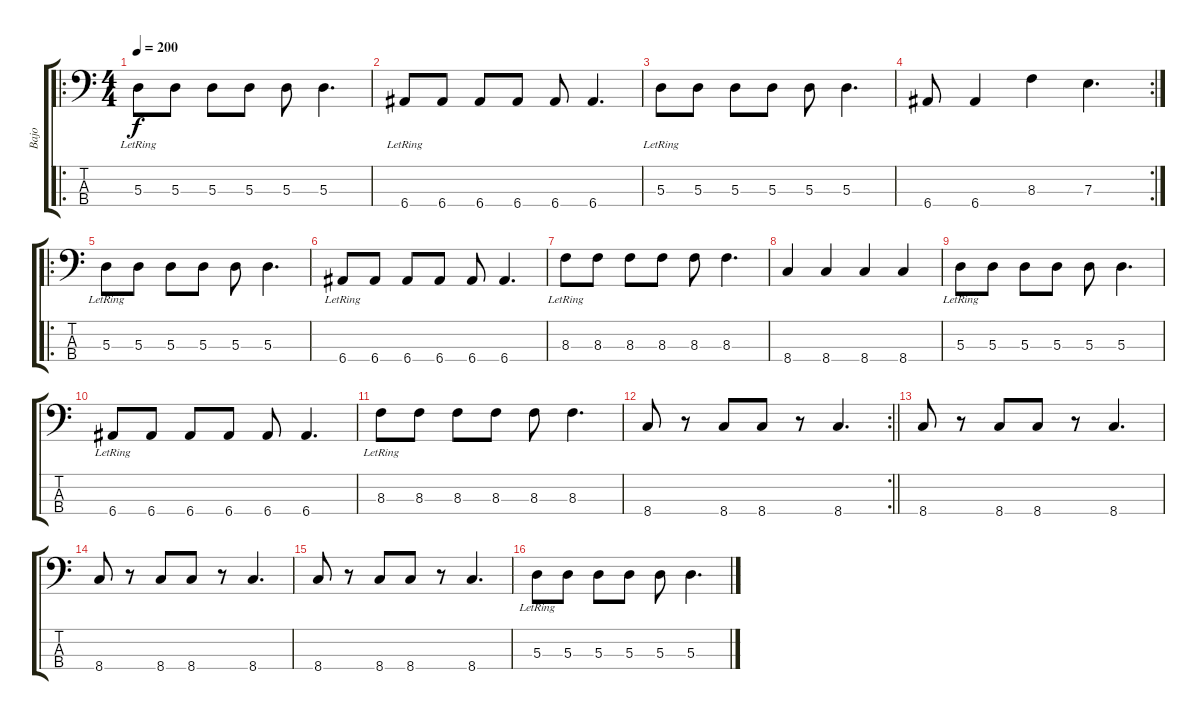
\track ("Bajo" "Bajo") {instrument electricbassfinger}
\staff {score tabs}
\tuning (G2 D2 A1 E1) {hide}
\ro
\ts (4 4)
\tempo 200
\clef f4
\ks c
5.3{lr}.8{dy f} 5.3.8 5.3.8 5.3.8 5.3.8 5.3.4{d} |
6.4{lr}.8 6.4.8 6.4.8 6.4.8 6.4.8 6.4.4{d} |
5.3{lr}.8 5.3.8 5.3.8 5.3.8 5.3.8 5.3.4{d} |
\rc 2
6.4.8 6.4.4 8.3.4 7.3.4{d} |
\ro
5.3{lr}.8 5.3.8 5.3.8 5.3.8 5.3.8 5.3.4{d} |
6.4{lr}.8 6.4.8 6.4.8 6.4.8 6.4.8 6.4.4{d} |
8.3{lr}.8 8.3.8 8.3.8 8.3.8 8.3.8 8.3.4{d} |
8.4.4 8.4.4 8.4.4 8.4.4 |
5.3{lr}.8 5.3.8 5.3.8 5.3.8 5.3.8 5.3.4{d} |
6.4{lr}.8 6.4.8 6.4.8 6.4.8 6.4.8 6.4.4{d} |
8.3{lr}.8 8.3.8 8.3.8 8.3.8 8.3.8 8.3.4{d} |
\rc 2
\barLineRight lightlight
8.4.8 r.8 8.4.8 8.4.8 r.8 8.4.4{d} |
8.4.8 r.8 8.4.8 8.4.8 r.8 8.4.4{d} |
8.4.8 r.8 8.4.8 8.4.8 r.8 8.4.4{d} |
8.4.8 r.8 8.4.8 8.4.8 r.8 8.4.4{d} |
5.3{lr}.8 5.3.8 5.3.8 5.3.8 5.3.8 5.3.4{d}
